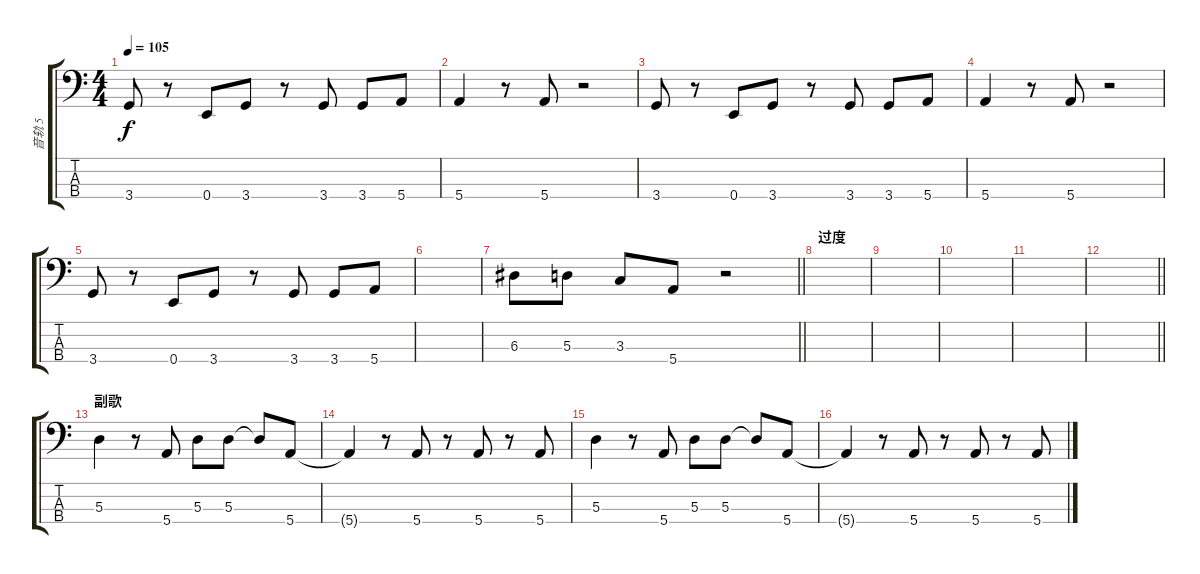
\track ("音轨 5" "音轨 5") {instrument electricbassfinger}
\staff {score tabs}
\tuning (G2 D2 A1 E1) {hide}
\ts (4 4)
\tempo 105
\clef f4
\ks c
3.4.8{dy f} r.8 0.4.8 3.4.8 r.8 3.4.8 3.4.8 5.4.8 |
5.4.4 r.8 5.4.8 r.2 |
3.4.8 r.8 0.4.8 3.4.8 r.8 3.4.8 3.4.8 5.4.8 |
5.4.4 r.8 5.4.8 r.2 |
3.4.8 r.8 0.4.8 3.4.8 r.8 3.4.8 3.4.8 5.4.8 |
|
\barLineRight lightlight
6.3.8 5.3.8 3.3.8 5.4.8 r.2 |
\section ("" "过度")
|
|
|
|
\barLineRight lightlight
|
\section ("" "副歌")
5.3.4 r.8 5.4.8 5.3.8 5.3.8 5.3{t}.8 5.4.8 |
5.4{t}.4 r.8 5.4.8 r.8 5.4.8 r.8 5.4.8 |
5.3.4 r.8 5.4.8 5.3.8 5.3.8 5.3{t}.8 5.4.8 |
5.4{t}.4 r.8 5.4.8 r.8 5.4.8 r.8 5.4.8
